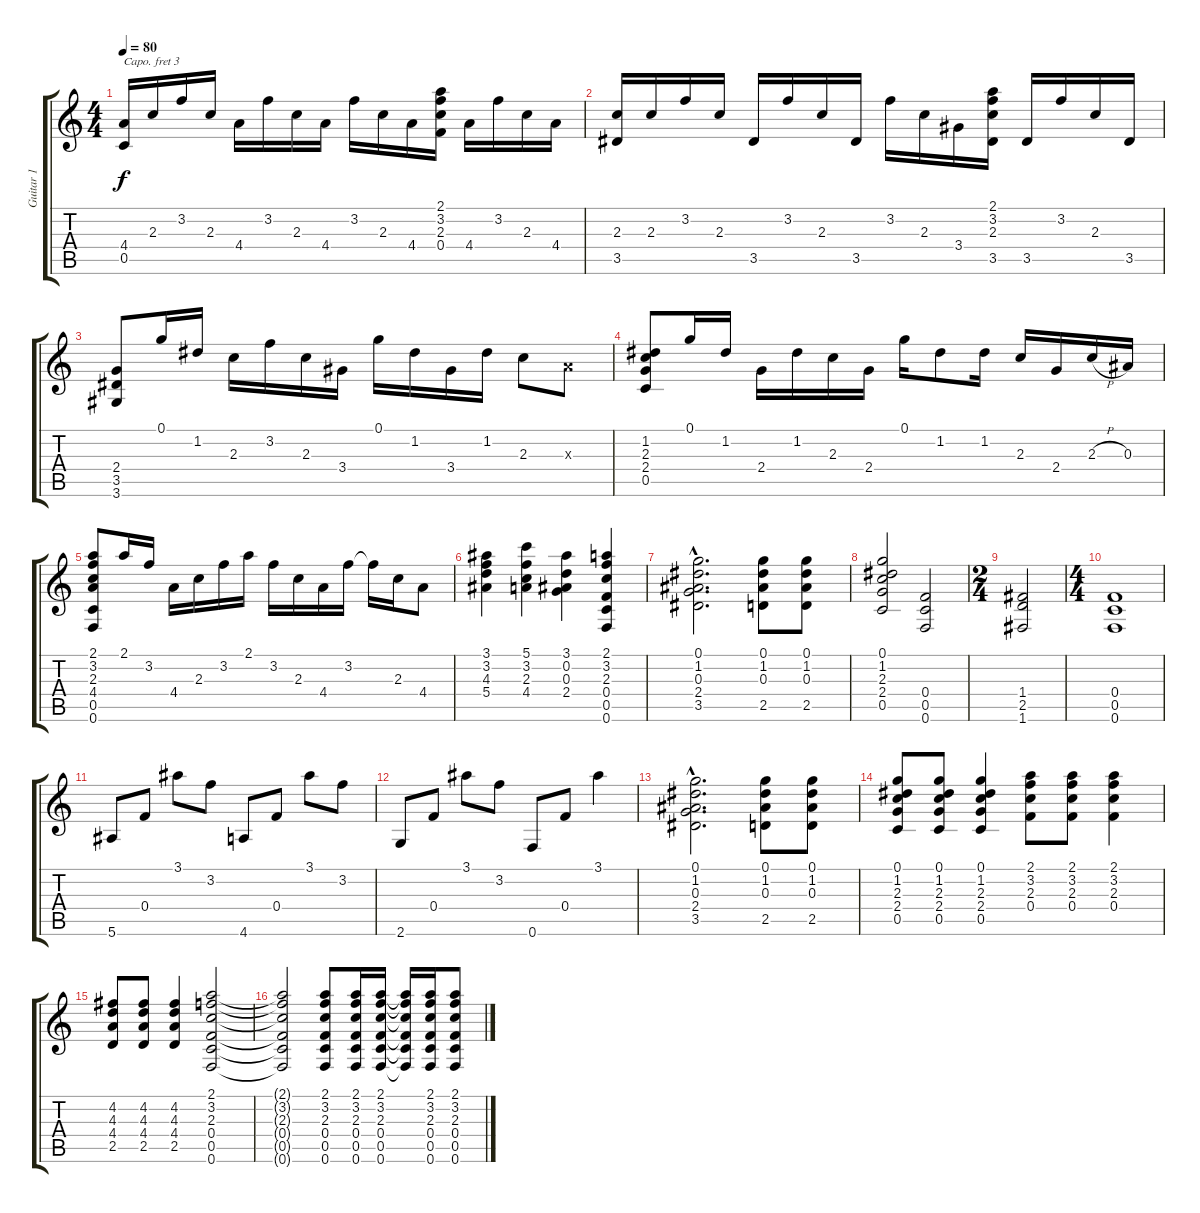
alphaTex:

\track ("Guitar 1" "Guitar 1") {instrument acousticguitarsteel}
\staff {score tabs}
\capo 3
\tuning (E4 B3 G3 D3 A2 D2) {hide}
\ts (4 4)
\tempo 80
\clef g2
\ks c
(4.4 0.5).16{dy f} 2.3.16 3.2.16 2.3.16 4.4.16 3.2.16 2.3.16 4.4.16 3.2.16 2.3.16 4.4.16 (2.1 3.2 2.3 0.4).16 4.4.16 3.2.16 2.3.16 4.4.16 |
(2.3 3.5).16 2.3.16 3.2.16 2.3.16 3.5.16 3.2.16 2.3.16 3.5.16 3.2.16 2.3.16 3.4.16 (2.1 3.2 2.3 3.5).16 3.5.16 3.2.16 2.3.16 3.5.16 |
(2.4 3.5 3.6).8 0.1.16 1.2.16 2.3.16 3.2.16 2.3.16 3.4.16 0.1.16 1.2.16 3.4.16 1.2.16 2.3.8 -1.3{x}.8 |
(1.2 2.3 2.4 0.5).8 0.1.16 1.2.16 2.4.16 1.2.16 2.3.16 2.4.16 0.1.16 1.2.8 1.2.16 2.3.16 2.4.16 2.3{h}.16 0.3.16 |
(2.1 3.2 2.3 4.4 0.5 0.6).8 2.1.16 3.2.16 4.4.16 2.3.16 3.2.16 2.1.16 3.2.16 2.3.16 4.4.16 3.2.16 3.2{t}.16 2.3.16 4.4.8 |
(3.1 3.2 4.3 5.4).4 (5.1 3.2 2.3 4.4).4 (3.1 0.2 0.3 2.4).4 (2.1 3.2 2.3 0.4 0.5 0.6).4 |
(0.1{hac} 1.2{hac} 0.3{hac} 2.4{hac} 3.5{hac}).2{d} (0.1 1.2 0.3 2.5).8 (0.1 1.2 0.3 2.5).8 |
(0.1 1.2 2.3 2.4 0.5).2 (0.4 0.5 0.6).2 |
\ts (2 4)
(1.4 2.5 1.6).2 |
\ts (4 4)
(0.4 0.5 0.6).1 |
5.6.8 0.4.8 3.1.8 3.2.8 4.6.8 0.4.8 3.1.8 3.2.8 |
2.6.8 0.4.8 3.1.8 3.2.8 0.6.8 0.4.8 3.1.4 |
(0.1{hac} 1.2{hac} 0.3{hac} 2.4{hac} 3.5{hac}).2{d} (0.1 1.2 0.3 2.5).8 (0.1 1.2 0.3 2.5).8 |
(0.1 1.2 2.3 2.4 0.5).8 (0.1 1.2 2.3 2.4 0.5).8 (0.1 1.2 2.3 2.4 0.5).4 (2.1 3.2 2.3 0.4).8 (2.1 3.2 2.3 0.4).8 (2.1 3.2 2.3 0.4).4 |
(4.2 4.3 4.4 2.5).8 (4.2 4.3 4.4 2.5).8 (4.2 4.3 4.4 2.5).4 (2.1 3.2 2.3 0.4 0.5 0.6).2 |
(2.1{t} 3.2{t} 2.3{t} 0.4{t} 0.5{t} 0.6{t}).2 (2.1 3.2 2.3 0.4 0.5 0.6).8 (2.1 3.2 2.3 0.4 0.5 0.6).16 (2.1 3.2 2.3 0.4 0.5 0.6).16 (2.1{t} 3.2{t} 2.3{t} 0.4{t} 0.5{t} 0.6{t}).16 (2.1 3.2 2.3 0.4 0.5 0.6).16 (2.1 3.2 2.3 0.4 0.5 0.6).8
